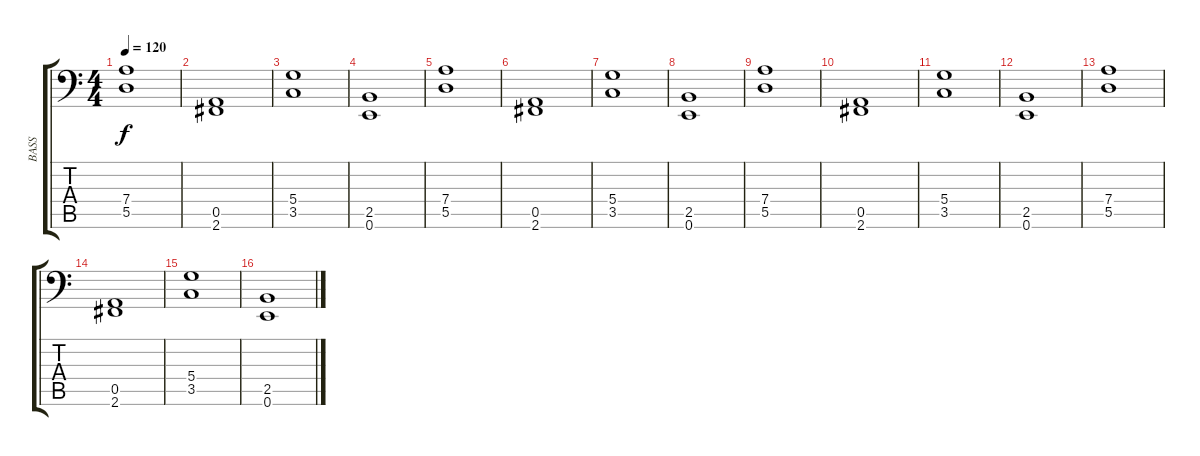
\track ("BASS" "BASS") {instrument electricbasspick}
\staff {score tabs}
\tuning (E3 B2 G2 D2 A1 E1) {hide}
\ts (4 4)
\tempo 120
\clef f4
\ks c
(7.4 5.5).1{dy f} |
(0.5 2.6).1 |
(5.4 3.5).1{instrument drawbarorgan} |
(2.5 0.6).1 |
(7.4 5.5).1 |
(0.5 2.6).1 |
(5.4 3.5).1{instrument drawbarorgan} |
(2.5 0.6).1 |
(7.4 5.5).1 |
(0.5 2.6).1 |
(5.4 3.5).1{instrument drawbarorgan} |
(2.5 0.6).1 |
(7.4 5.5).1 |
(0.5 2.6).1 |
(5.4 3.5).1{instrument drawbarorgan} |
(2.5 0.6).1
